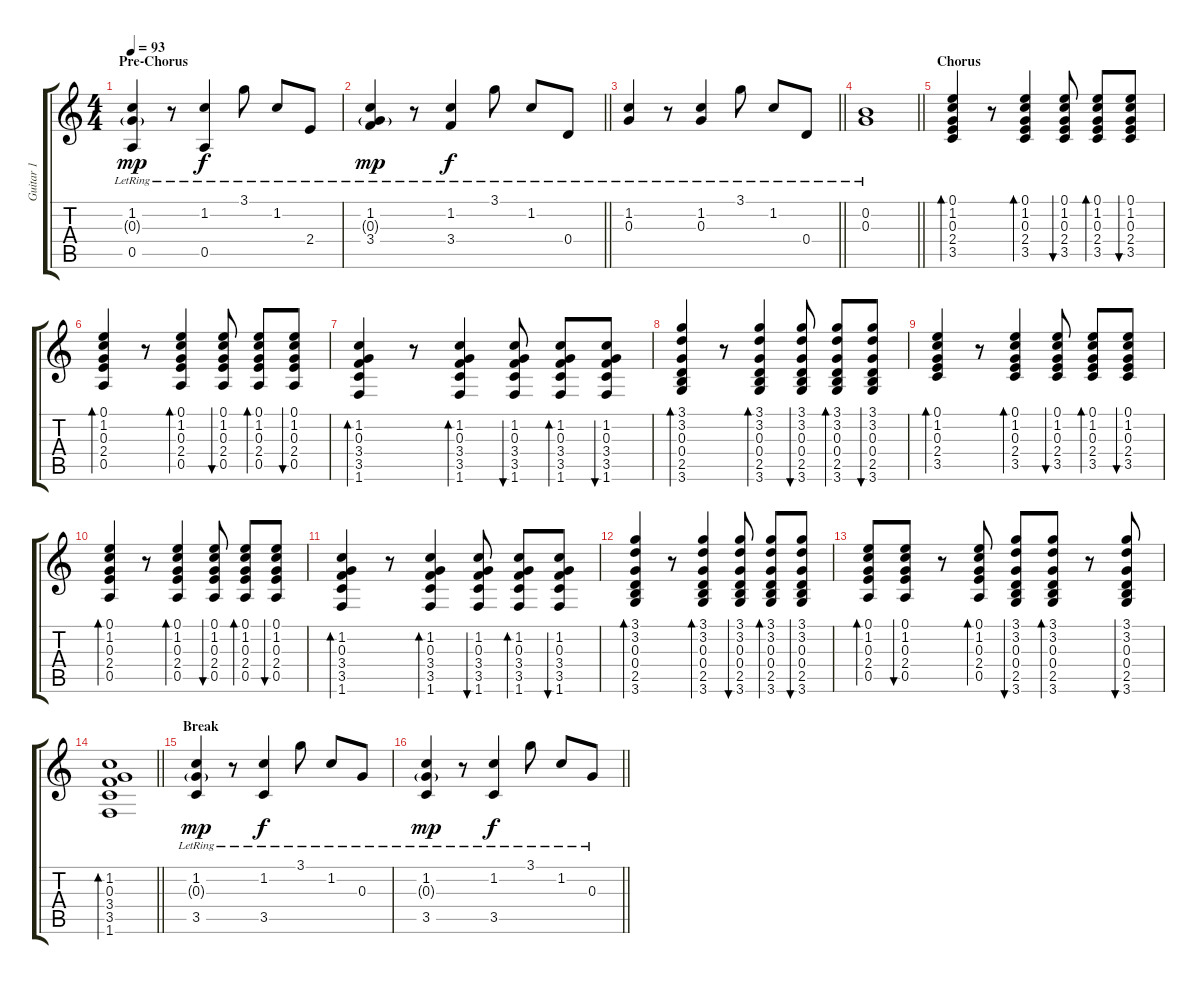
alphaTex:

\track ("Guitar 1" "Guitar 1") {instrument acousticguitarnylon}
\staff {score tabs}
\tuning (E4 B3 G3 D3 A2 E2) {hide}
\ts (4 4)
\section ("" "Pre-Chorus")
\tempo 93
\clef g2
\ks c
(1.2{lr} 0.3{g lr} 0.5{lr}).4{dy mp} r.8 (1.2{lr} 0.5{lr}).4{dy f} 3.1{lr}.8 1.2{lr}.8 2.4{lr}.8 |
\barLineRight lightlight
(1.2{lr} 0.3{g lr} 3.4{lr}).4{dy mp} r.8 (1.2{lr} 3.4{lr}).4{dy f} 3.1{lr}.8 1.2{lr}.8 0.4{lr}.8 |
\barLineRight lightlight
(1.2{lr} 0.3{lr}).4 r.8 (1.2{lr} 0.3).4 3.1{lr}.8 1.2{lr}.8 0.4{lr}.8 |
\barLineRight lightlight
(0.2{lr} 0.3{lr}).1 |
\section ("" "Chorus")
(0.1 1.2 0.3 2.4 3.5).4{bd 30} r.8 (0.1 1.2 0.3 2.4 3.5).4{bd 30} (0.1 1.2 0.3 2.4 3.5).8{bu 30} (0.1 1.2 0.3 2.4 3.5).8{bd 30} (0.1 1.2 0.3 2.4 3.5).8{bu 30} |
(0.1 1.2 0.3 2.4 0.5).4{bd 30} r.8 (0.1 1.2 0.3 2.4 0.5).4{bd 30} (0.1 1.2 0.3 2.4 0.5).8{bu 30} (0.1 1.2 0.3 2.4 0.5).8{bd 30} (0.1 1.2 0.3 2.4 0.5).8{bu 30} |
(1.2 0.3 3.4 3.5 1.6).4{bd 30} r.8 (1.2 0.3 3.4 3.5 1.6).4{bd 30} (1.2 0.3 3.4 3.5 1.6).8{bu 30} (1.2 0.3 3.4 3.5 1.6).8{bd 30} (1.2 0.3 3.4 3.5 1.6).8{bu 30} |
(3.1 3.2 0.3 0.4 2.5 3.6).4{bd 30} r.8 (3.1 3.2 0.3 0.4 2.5 3.6).4{bd 30} (3.1 3.2 0.3 0.4 2.5 3.6).8{bu 30} (3.1 3.2 0.3 0.4 2.5 3.6).8{bd 30} (3.1 3.2 0.3 0.4 2.5 3.6).8{bu 30} |
(0.1 1.2 0.3 2.4 3.5).4{bd 30} r.8 (0.1 1.2 0.3 2.4 3.5).4{bd 30} (0.1 1.2 0.3 2.4 3.5).8{bu 30} (0.1 1.2 0.3 2.4 3.5).8{bd 30} (0.1 1.2 0.3 2.4 3.5).8{bu 30} |
(0.1 1.2 0.3 2.4 0.5).4{bd 30} r.8 (0.1 1.2 0.3 2.4 0.5).4{bd 30} (0.1 1.2 0.3 2.4 0.5).8{bu 30} (0.1 1.2 0.3 2.4 0.5).8{bd 30} (0.1 1.2 0.3 2.4 0.5).8{bu 30} |
(1.2 0.3 3.4 3.5 1.6).4{bd 30} r.8 (1.2 0.3 3.4 3.5 1.6).4{bd 30} (1.2 0.3 3.4 3.5 1.6).8{bu 30} (1.2 0.3 3.4 3.5 1.6).8{bd 30} (1.2 0.3 3.4 3.5 1.6).8{bu 30} |
(3.1 3.2 0.3 0.4 2.5 3.6).4{bd 30} r.8 (3.1 3.2 0.3 0.4 2.5 3.6).4{bd 30} (3.1 3.2 0.3 0.4 2.5 3.6).8{bu 30} (3.1 3.2 0.3 0.4 2.5 3.6).8{bd 30} (3.1 3.2 0.3 0.4 2.5 3.6).8{bu 30} |
(0.1 1.2 0.3 2.4 0.5).8{bd 60} (0.1 1.2 0.3 2.4 0.5).8{bu 60} r.8 (0.1 1.2 0.3 2.4 0.5).8{bd 60} (3.1 3.2 0.3 0.4 2.5 3.6).8{bu 60} (3.1 3.2 0.3 0.4 2.5 3.6).8{bd 60} r.8 (3.1 3.2 0.3 0.4 2.5 3.6).8{bu 60} |
\barLineRight lightlight
(1.2 0.3 3.4 3.5 1.6).1{bd 60} |
\section ("" "Break")
(1.2{lr} 0.3{g lr} 3.5{lr}).4{dy mp} r.8 (1.2{lr} 3.5{lr}).4{dy f} 3.1{lr}.8 1.2{lr}.8 0.3{lr}.8 |
\barLineRight lightlight
(1.2{lr} 0.3{g lr} 3.5{lr}).4{dy mp} r.8 (1.2{lr} 3.5{lr}).4{dy f} 3.1{lr}.8 1.2{lr}.8 0.3{lr}.8
